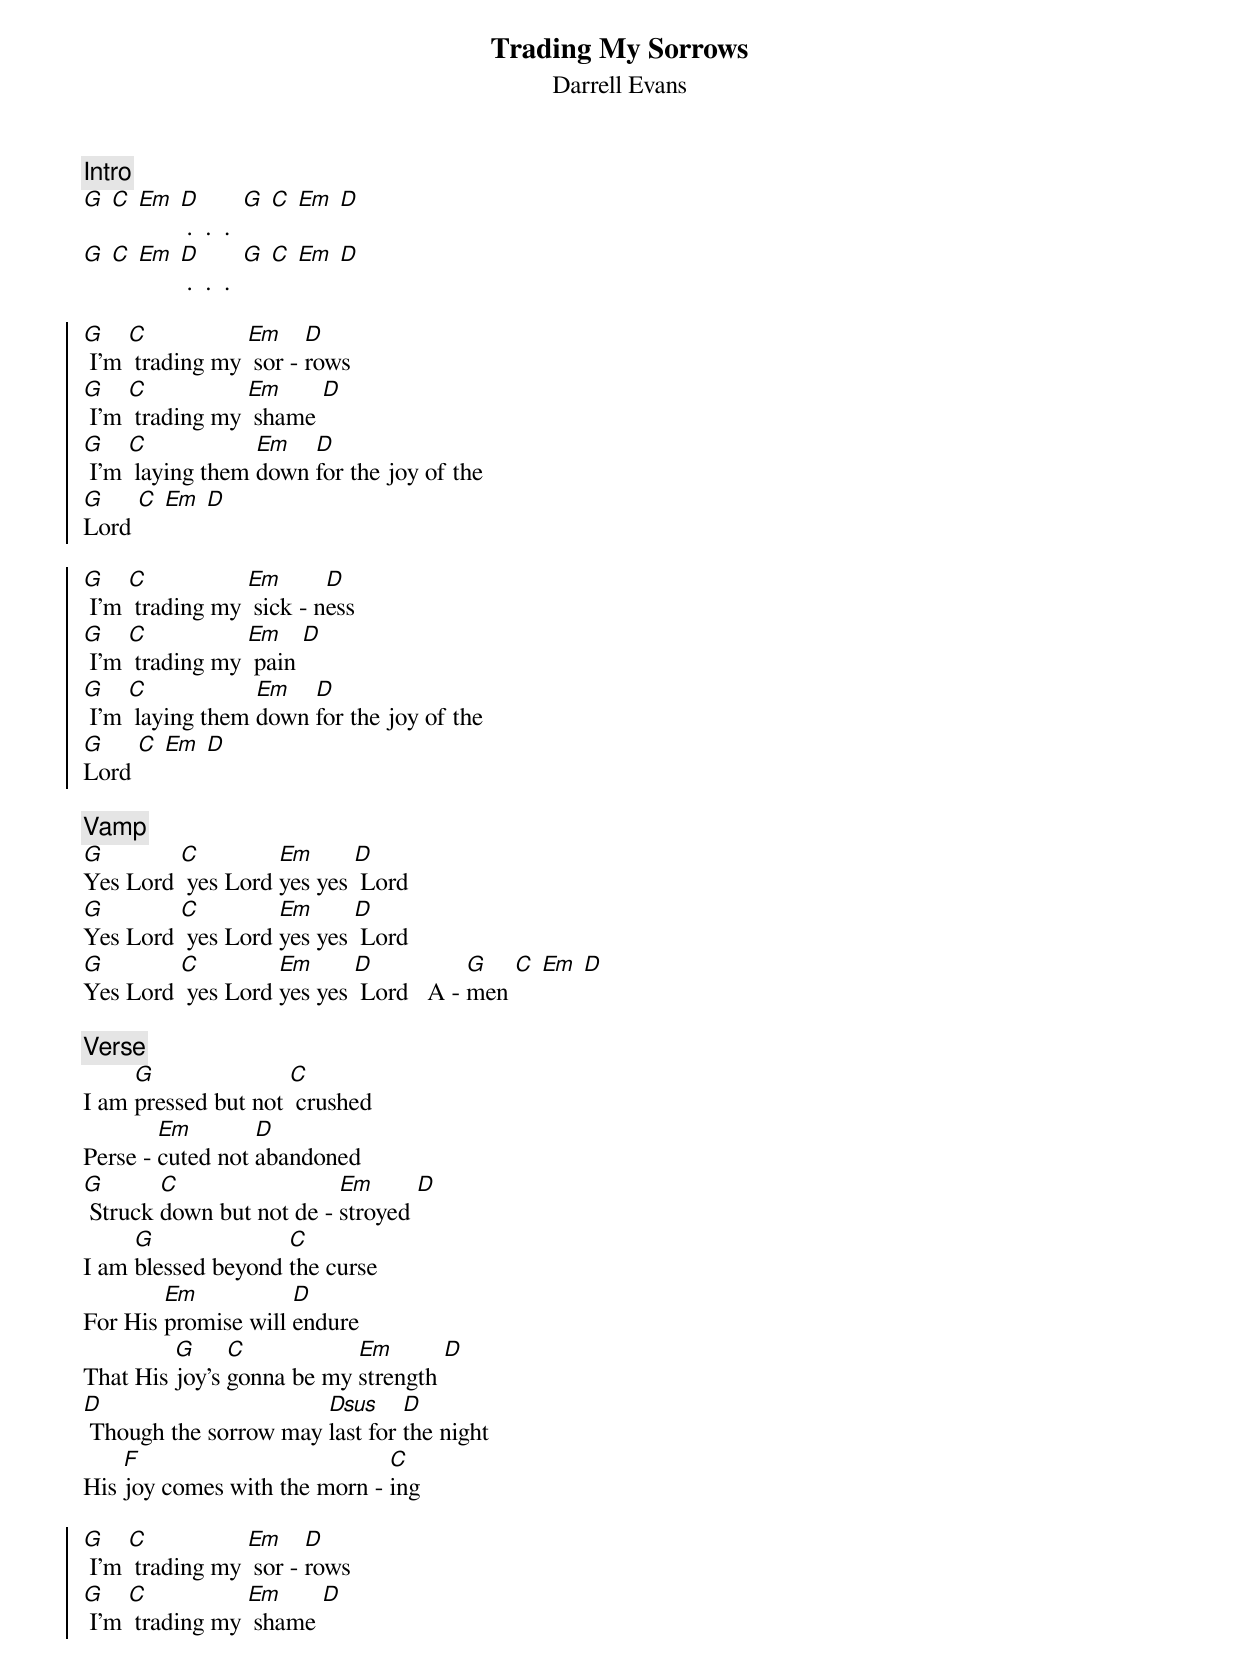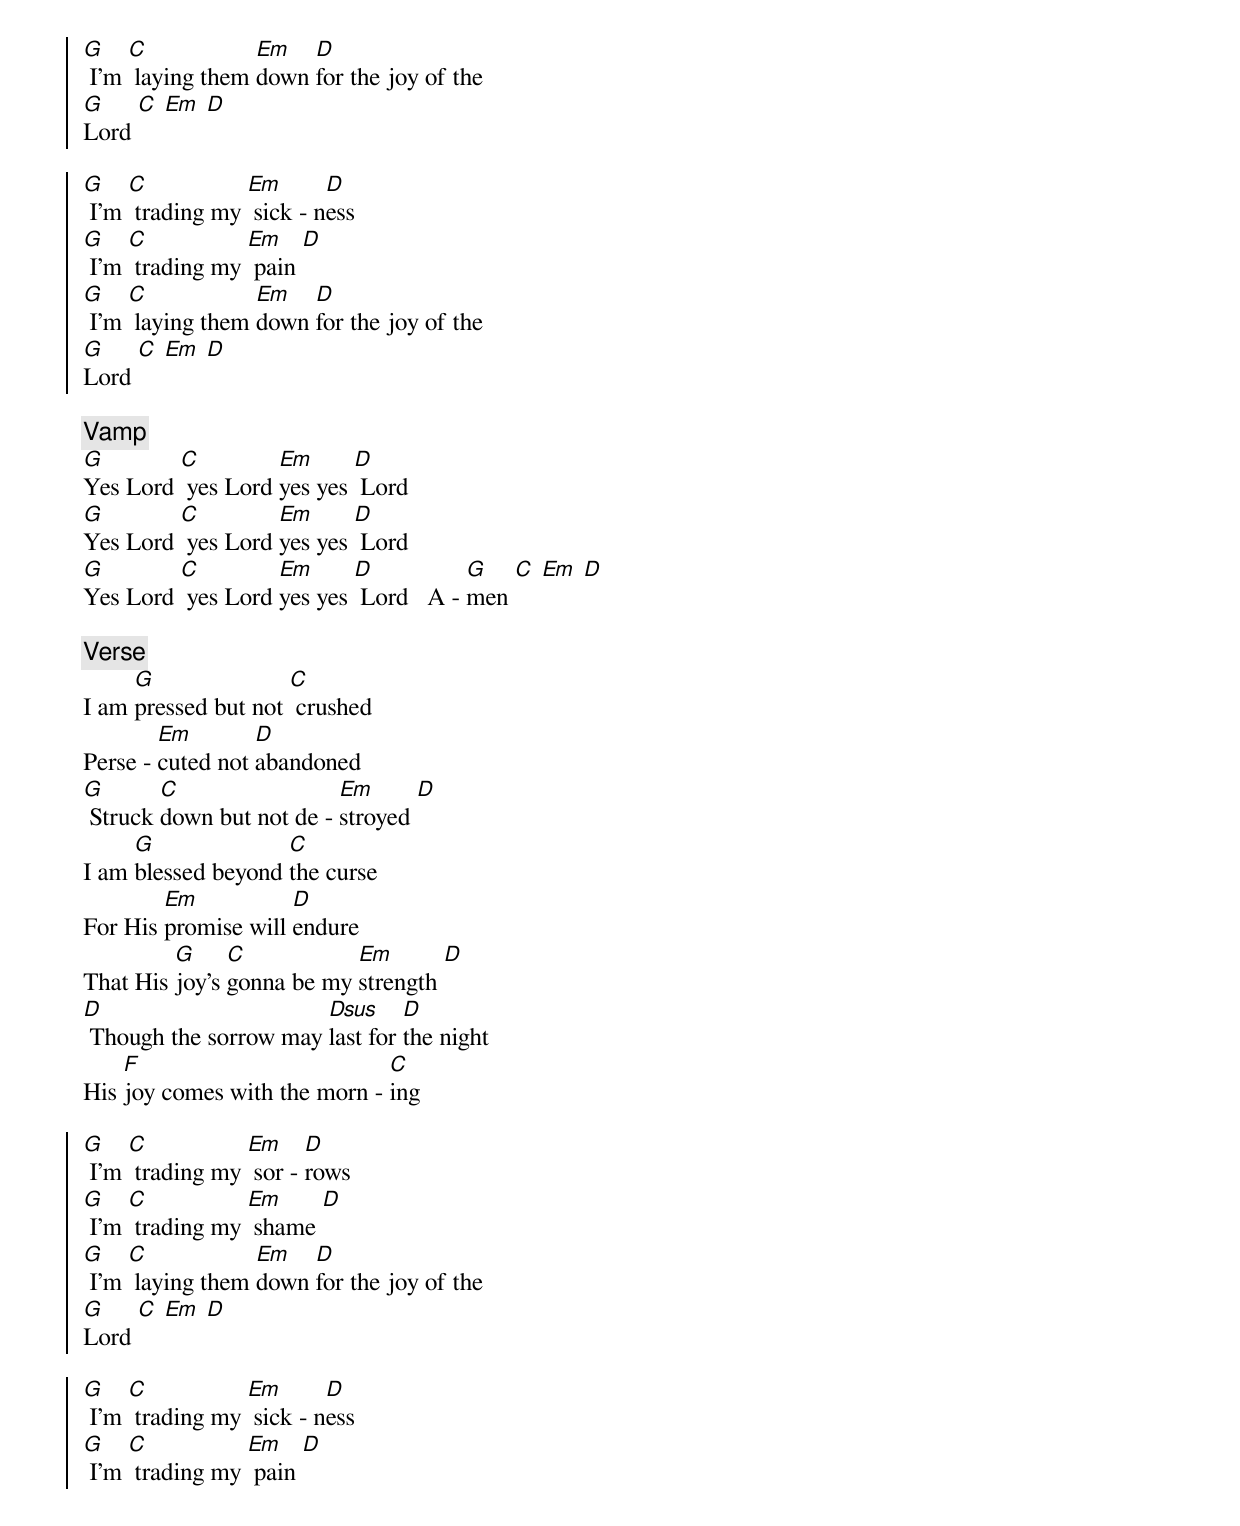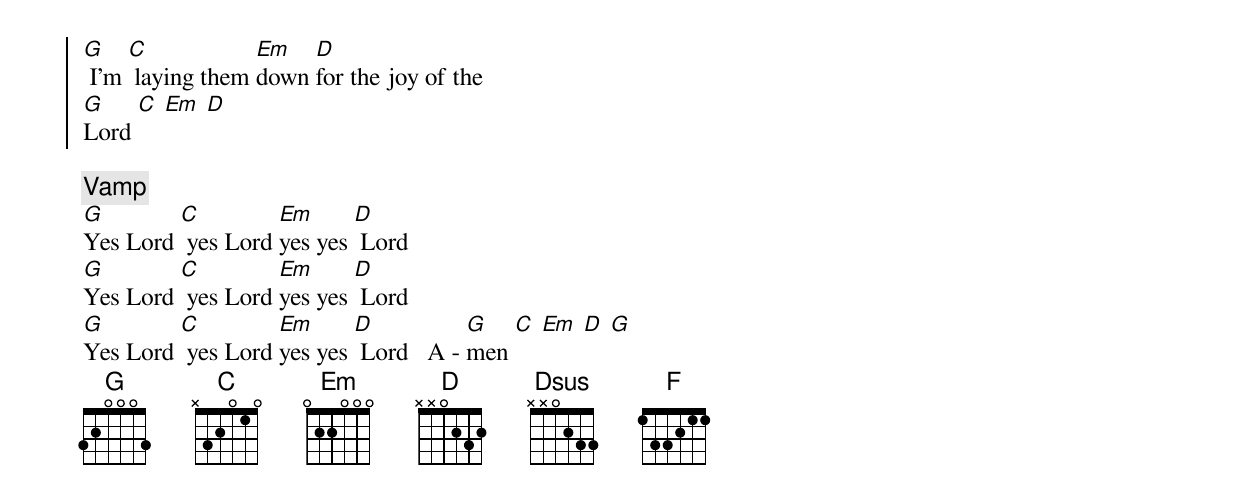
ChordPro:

{title:Trading My Sorrows}
{subtitle:Darrell Evans}
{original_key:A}
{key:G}
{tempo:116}
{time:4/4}
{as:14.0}
{c:Intro}
[G] [C] [Em] [D] .  .  .  [G] [C] [Em] [D]
[G] [C] [Em] [D] .  .  .  [G] [C] [Em] [D]

{soc}
[G] I'm [C] trading my [Em] sor - [D]rows
[G] I'm [C] trading my [Em] shame [D]
[G] I'm [C] laying them [Em]down [D]for the joy of the
[G]Lord [C] [Em] [D]

[G] I'm [C] trading my [Em] sick - n[D]ess
[G] I'm [C] trading my [Em] pain [D]
[G] I'm [C] laying them [Em]down [D]for the joy of the
[G]Lord [C] [Em] [D]
{eoc}

{c:Vamp}
[G]Yes Lord [C] yes Lord [Em]yes yes [D] Lord
[G]Yes Lord [C] yes Lord [Em]yes yes [D] Lord
[G]Yes Lord [C] yes Lord [Em]yes yes [D] Lord   A - [G]men [C] [Em] [D]

{c:Verse}
I am [G]pressed but not [C] crushed
Perse - [Em]cuted not [D]abandoned
[G] Struck [C]down but not de - [Em]stroyed [D]
I am [G]blessed beyond [C]the curse
For His [Em]promise will [D]endure
That His [G]joy's [C]gonna be my [Em]strength [D]
[D] Though the sorrow may [Dsus]last for [D]the night
His [F]joy comes with the morn - [C]ing

{soc}
[G] I'm [C] trading my [Em] sor - [D]rows
[G] I'm [C] trading my [Em] shame [D]
[G] I'm [C] laying them [Em]down [D]for the joy of the
[G]Lord [C] [Em] [D]

[G] I'm [C] trading my [Em] sick - n[D]ess
[G] I'm [C] trading my [Em] pain [D]
[G] I'm [C] laying them [Em]down [D]for the joy of the
[G]Lord [C] [Em] [D]
{eoc}

{c:Vamp}
[G]Yes Lord [C] yes Lord [Em]yes yes [D] Lord
[G]Yes Lord [C] yes Lord [Em]yes yes [D] Lord
[G]Yes Lord [C] yes Lord [Em]yes yes [D] Lord   A - [G]men [C] [Em] [D]

{c:Verse}
I am [G]pressed but not [C] crushed
Perse - [Em]cuted not [D]abandoned
[G] Struck [C]down but not de - [Em]stroyed [D]
I am [G]blessed beyond [C]the curse
For His [Em]promise will [D]endure
That His [G]joy's [C]gonna be my [Em]strength [D]
[D] Though the sorrow may [Dsus]last for [D]the night
His [F]joy comes with the morn - [C]ing

{soc}
[G] I'm [C] trading my [Em] sor - [D]rows
[G] I'm [C] trading my [Em] shame [D]
[G] I'm [C] laying them [Em]down [D]for the joy of the
[G]Lord [C] [Em] [D]

[G] I'm [C] trading my [Em] sick - n[D]ess
[G] I'm [C] trading my [Em] pain [D]
[G] I'm [C] laying them [Em]down [D]for the joy of the
[G]Lord [C] [Em] [D]
{eoc}

{c:Vamp}
[G]Yes Lord [C] yes Lord [Em]yes yes [D] Lord
[G]Yes Lord [C] yes Lord [Em]yes yes [D] Lord
[G]Yes Lord [C] yes Lord [Em]yes yes [D] Lord   A - [G]men [C] [Em] [D] [G]
